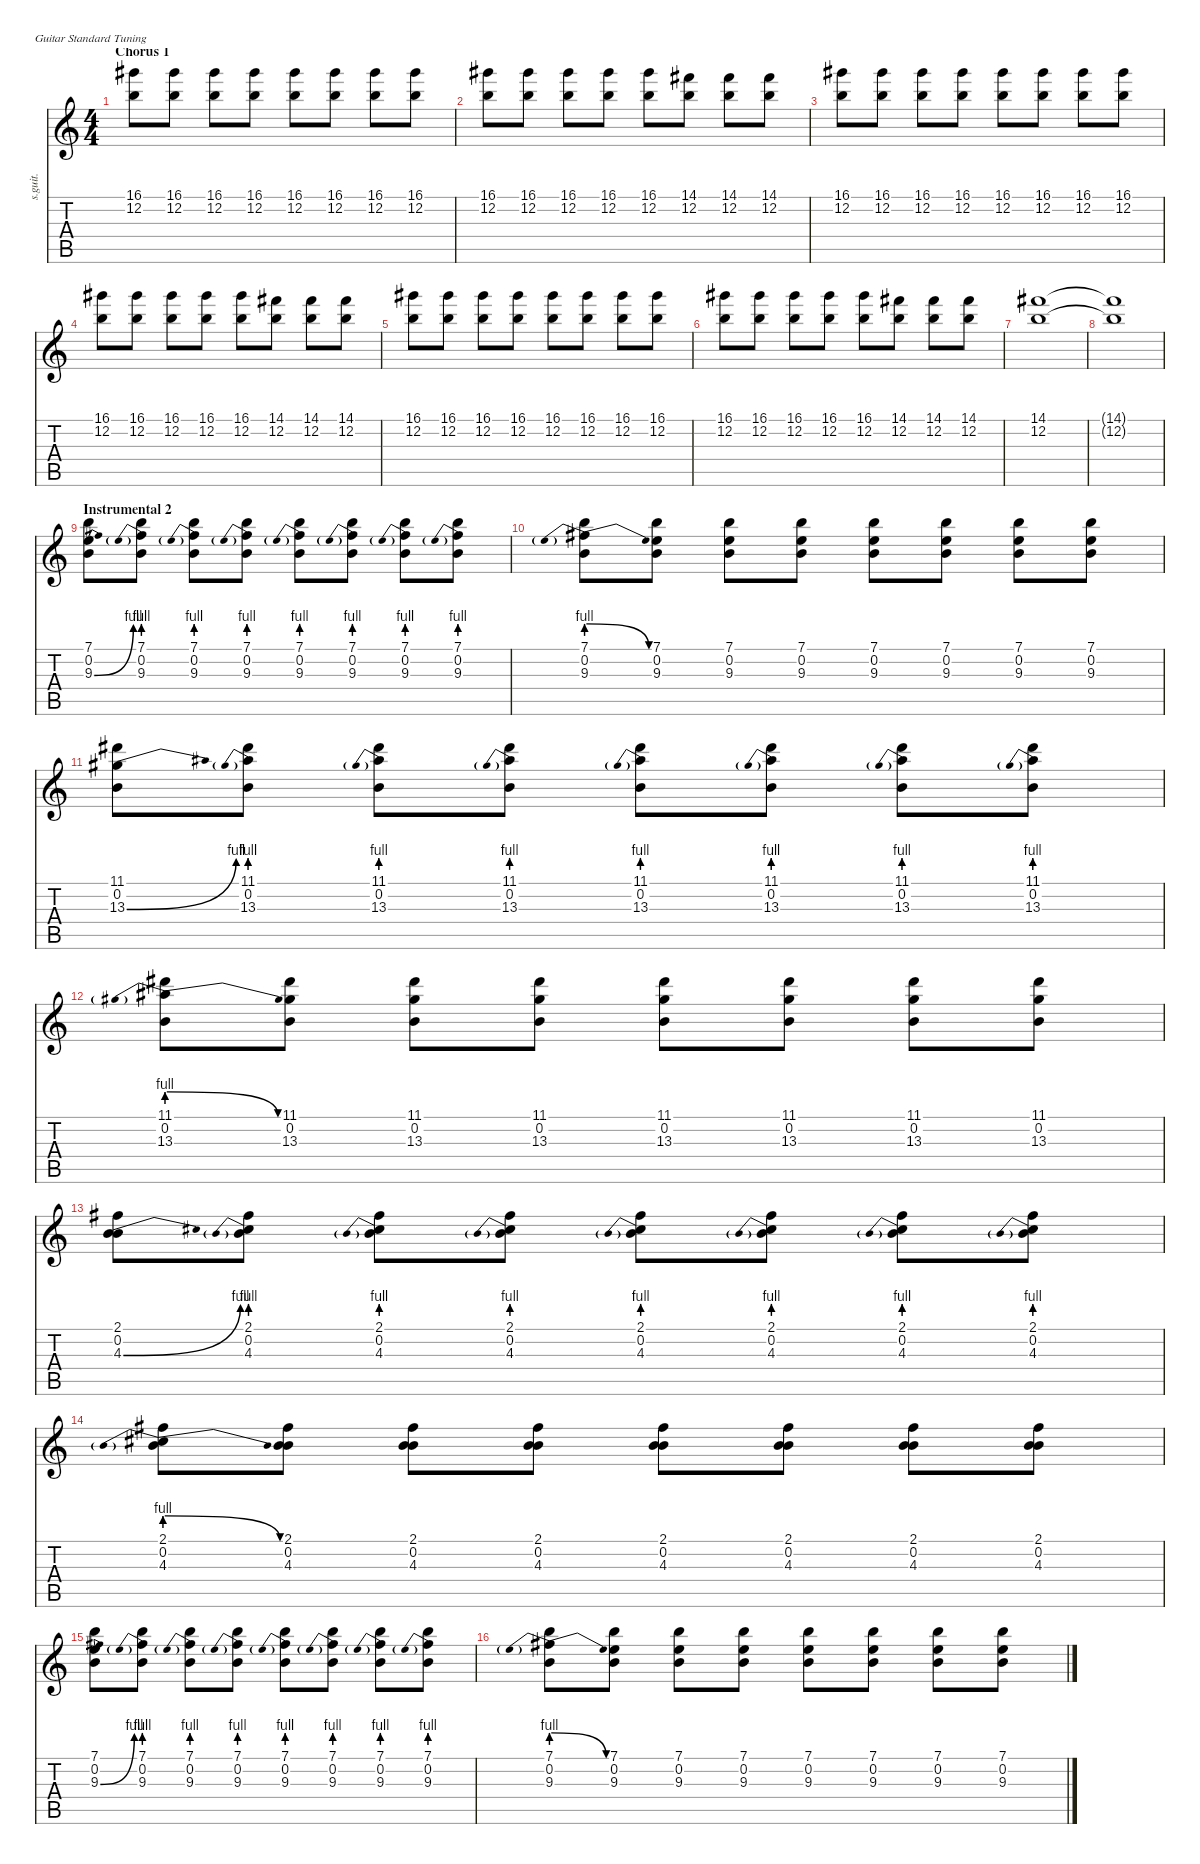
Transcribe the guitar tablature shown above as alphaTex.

\defaultSystemsLayout 4
\hideDynamics
\bracketExtendMode nobrackets
\track ("Jonny Buckland - Main" "s.guit.") {instrument electricguitarclean}
\staff {score tabs}
\tuning (E4 B3 G3 D3 A2 E2)
\ts (4 4)
\section ("" "Chorus 1")
\tempo (87 hide)
\clef g2
\ks c
(16.1{acc #} 12.2).8{lyrics (0 "") lyrics (1 "") lyrics (2 "") lyrics (3 "") lyrics (4 "") dy f} (16.1{acc #} 12.2).8{lyrics (0 "") lyrics (1 "") lyrics (2 "") lyrics (3 "") lyrics (4 "")} (16.1{acc #} 12.2).8{lyrics (0 "") lyrics (1 "") lyrics (2 "") lyrics (3 "") lyrics (4 "")} (16.1{acc #} 12.2).8{lyrics (0 "") lyrics (1 "") lyrics (2 "") lyrics (3 "") lyrics (4 "")} (16.1{acc #} 12.2).8{lyrics (0 "") lyrics (1 "") lyrics (2 "") lyrics (3 "") lyrics (4 "")} (16.1{acc #} 12.2).8{lyrics (0 "") lyrics (1 "") lyrics (2 "") lyrics (3 "") lyrics (4 "")} (16.1{acc #} 12.2).8{lyrics (0 "") lyrics (1 "") lyrics (2 "") lyrics (3 "") lyrics (4 "")} (16.1{acc #} 12.2).8{lyrics (0 "") lyrics (1 "") lyrics (2 "") lyrics (3 "") lyrics (4 "")} |
(16.1{acc #} 12.2).8{lyrics (0 "") lyrics (1 "") lyrics (2 "") lyrics (3 "") lyrics (4 "")} (16.1{acc #} 12.2).8{lyrics (0 "") lyrics (1 "") lyrics (2 "") lyrics (3 "") lyrics (4 "")} (16.1{acc #} 12.2).8{lyrics (0 "") lyrics (1 "") lyrics (2 "") lyrics (3 "") lyrics (4 "")} (16.1{acc #} 12.2).8{lyrics (0 "") lyrics (1 "") lyrics (2 "") lyrics (3 "") lyrics (4 "")} (16.1{acc #} 12.2).8{lyrics (0 "") lyrics (1 "") lyrics (2 "") lyrics (3 "") lyrics (4 "")} (14.1{acc #} 12.2).8{lyrics (0 "") lyrics (1 "") lyrics (2 "") lyrics (3 "") lyrics (4 "")} (14.1{acc #} 12.2).8{lyrics (0 "") lyrics (1 "") lyrics (2 "") lyrics (3 "") lyrics (4 "")} (14.1{acc #} 12.2).8{lyrics (0 "") lyrics (1 "") lyrics (2 "") lyrics (3 "") lyrics (4 "")} |
(16.1{acc #} 12.2).8{lyrics (0 "") lyrics (1 "") lyrics (2 "") lyrics (3 "") lyrics (4 "")} (16.1{acc #} 12.2).8{lyrics (0 "") lyrics (1 "") lyrics (2 "") lyrics (3 "") lyrics (4 "")} (16.1{acc #} 12.2).8{lyrics (0 "") lyrics (1 "") lyrics (2 "") lyrics (3 "") lyrics (4 "")} (16.1{acc #} 12.2).8{lyrics (0 "") lyrics (1 "") lyrics (2 "") lyrics (3 "") lyrics (4 "")} (16.1{acc #} 12.2).8{lyrics (0 "") lyrics (1 "") lyrics (2 "") lyrics (3 "") lyrics (4 "")} (16.1{acc #} 12.2).8{lyrics (0 "") lyrics (1 "") lyrics (2 "") lyrics (3 "") lyrics (4 "")} (16.1{acc #} 12.2).8{lyrics (0 "") lyrics (1 "") lyrics (2 "") lyrics (3 "") lyrics (4 "")} (16.1{acc #} 12.2).8{lyrics (0 "") lyrics (1 "") lyrics (2 "") lyrics (3 "") lyrics (4 "")} |
(16.1{acc #} 12.2).8{lyrics (0 "") lyrics (1 "") lyrics (2 "") lyrics (3 "") lyrics (4 "")} (16.1{acc #} 12.2).8{lyrics (0 "") lyrics (1 "") lyrics (2 "") lyrics (3 "") lyrics (4 "")} (16.1{acc #} 12.2).8{lyrics (0 "") lyrics (1 "") lyrics (2 "") lyrics (3 "") lyrics (4 "")} (16.1{acc #} 12.2).8{lyrics (0 "") lyrics (1 "") lyrics (2 "") lyrics (3 "") lyrics (4 "")} (16.1{acc #} 12.2).8{lyrics (0 "") lyrics (1 "") lyrics (2 "") lyrics (3 "") lyrics (4 "")} (14.1{acc #} 12.2).8{lyrics (0 "") lyrics (1 "") lyrics (2 "") lyrics (3 "") lyrics (4 "")} (14.1{acc #} 12.2).8{lyrics (0 "") lyrics (1 "") lyrics (2 "") lyrics (3 "") lyrics (4 "")} (14.1{acc #} 12.2).8{lyrics (0 "") lyrics (1 "") lyrics (2 "") lyrics (3 "") lyrics (4 "")} |
(16.1{acc #} 12.2).8{lyrics (0 "") lyrics (1 "") lyrics (2 "") lyrics (3 "") lyrics (4 "")} (16.1{acc #} 12.2).8{lyrics (0 "") lyrics (1 "") lyrics (2 "") lyrics (3 "") lyrics (4 "")} (16.1{acc #} 12.2).8{lyrics (0 "") lyrics (1 "") lyrics (2 "") lyrics (3 "") lyrics (4 "")} (16.1{acc #} 12.2).8{lyrics (0 "") lyrics (1 "") lyrics (2 "") lyrics (3 "") lyrics (4 "")} (16.1{acc #} 12.2).8{lyrics (0 "") lyrics (1 "") lyrics (2 "") lyrics (3 "") lyrics (4 "")} (16.1{acc #} 12.2).8{lyrics (0 "") lyrics (1 "") lyrics (2 "") lyrics (3 "") lyrics (4 "")} (16.1{acc #} 12.2).8{lyrics (0 "") lyrics (1 "") lyrics (2 "") lyrics (3 "") lyrics (4 "")} (16.1{acc #} 12.2).8{lyrics (0 "") lyrics (1 "") lyrics (2 "") lyrics (3 "") lyrics (4 "")} |
(16.1{acc #} 12.2).8{lyrics (0 "") lyrics (1 "") lyrics (2 "") lyrics (3 "") lyrics (4 "")} (16.1{acc #} 12.2).8{lyrics (0 "") lyrics (1 "") lyrics (2 "") lyrics (3 "") lyrics (4 "")} (16.1{acc #} 12.2).8{lyrics (0 "") lyrics (1 "") lyrics (2 "") lyrics (3 "") lyrics (4 "")} (16.1{acc #} 12.2).8{lyrics (0 "") lyrics (1 "") lyrics (2 "") lyrics (3 "") lyrics (4 "")} (16.1{acc #} 12.2).8{lyrics (0 "") lyrics (1 "") lyrics (2 "") lyrics (3 "") lyrics (4 "")} (14.1{acc #} 12.2).8{lyrics (0 "") lyrics (1 "") lyrics (2 "") lyrics (3 "") lyrics (4 "")} (14.1{acc #} 12.2).8{lyrics (0 "") lyrics (1 "") lyrics (2 "") lyrics (3 "") lyrics (4 "")} (14.1{acc #} 12.2).8{lyrics (0 "") lyrics (1 "") lyrics (2 "") lyrics (3 "") lyrics (4 "")} |
(14.1{acc #} 12.2).1{lyrics (0 "") lyrics (1 "") lyrics (2 "") lyrics (3 "") lyrics (4 "")} |
(14.1{t acc #} 12.2{t}).1{lyrics (0 "") lyrics (1 "") lyrics (2 "") lyrics (3 "") lyrics (4 "")} |
\section ("" "Instrumental 2")
(7.1 0.2 9.3{be (bend 0 0 60 4)}).8{lyrics (0 "") lyrics (1 "") lyrics (2 "") lyrics (3 "") lyrics (4 "")} (7.1 0.2 9.3{be (prebend 0 4 60 4)}).8{lyrics (0 "") lyrics (1 "") lyrics (2 "") lyrics (3 "") lyrics (4 "")} (7.1 0.2 9.3{be (prebend 0 4 60 4)}).8{lyrics (0 "") lyrics (1 "") lyrics (2 "") lyrics (3 "") lyrics (4 "")} (7.1 0.2 9.3{be (prebend 0 4 60 4)}).8{lyrics (0 "") lyrics (1 "") lyrics (2 "") lyrics (3 "") lyrics (4 "")} (7.1 0.2 9.3{be (prebend 0 4 60 4)}).8{lyrics (0 "") lyrics (1 "") lyrics (2 "") lyrics (3 "") lyrics (4 "")} (7.1 0.2 9.3{be (prebend 0 4 60 4)}).8{lyrics (0 "") lyrics (1 "") lyrics (2 "") lyrics (3 "") lyrics (4 "")} (7.1 0.2 9.3{be (prebend 0 4 60 4)}).8{lyrics (0 "") lyrics (1 "") lyrics (2 "") lyrics (3 "") lyrics (4 "")} (7.1 0.2 9.3{be (prebend 0 4 60 4)}).8{lyrics (0 "") lyrics (1 "") lyrics (2 "") lyrics (3 "") lyrics (4 "")} |
(7.1 0.2 9.3{be (prebendrelease 0 4 30 0)}).8{lyrics (0 "") lyrics (1 "") lyrics (2 "") lyrics (3 "") lyrics (4 "")} (7.1 0.2 9.3).8{lyrics (0 "") lyrics (1 "") lyrics (2 "") lyrics (3 "") lyrics (4 "")} (7.1 0.2 9.3).8{lyrics (0 "") lyrics (1 "") lyrics (2 "") lyrics (3 "") lyrics (4 "")} (7.1 0.2 9.3).8{lyrics (0 "") lyrics (1 "") lyrics (2 "") lyrics (3 "") lyrics (4 "")} (7.1 0.2 9.3).8{lyrics (0 "") lyrics (1 "") lyrics (2 "") lyrics (3 "") lyrics (4 "")} (7.1 0.2 9.3).8{lyrics (0 "") lyrics (1 "") lyrics (2 "") lyrics (3 "") lyrics (4 "")} (7.1 0.2 9.3).8{lyrics (0 "") lyrics (1 "") lyrics (2 "") lyrics (3 "") lyrics (4 "")} (7.1 0.2 9.3).8{lyrics (0 "") lyrics (1 "") lyrics (2 "") lyrics (3 "") lyrics (4 "")} |
(11.1{acc #} 0.2 13.3{be (bend 0 0 60 4) acc #}).8{lyrics (0 "") lyrics (1 "") lyrics (2 "") lyrics (3 "") lyrics (4 "")} (11.1{acc #} 0.2 13.3{be (prebend 0 4 60 4)}).8{lyrics (0 "") lyrics (1 "") lyrics (2 "") lyrics (3 "") lyrics (4 "")} (11.1{acc #} 0.2 13.3{be (prebend 0 4 60 4)}).8{lyrics (0 "") lyrics (1 "") lyrics (2 "") lyrics (3 "") lyrics (4 "")} (11.1{acc #} 0.2 13.3{be (prebend 0 4 60 4)}).8{lyrics (0 "") lyrics (1 "") lyrics (2 "") lyrics (3 "") lyrics (4 "")} (11.1{acc #} 0.2 13.3{be (prebend 0 4 60 4)}).8{lyrics (0 "") lyrics (1 "") lyrics (2 "") lyrics (3 "") lyrics (4 "")} (11.1{acc #} 0.2 13.3{be (prebend 0 4 60 4)}).8{lyrics (0 "") lyrics (1 "") lyrics (2 "") lyrics (3 "") lyrics (4 "")} (11.1{acc #} 0.2 13.3{be (prebend 0 4 60 4)}).8{lyrics (0 "") lyrics (1 "") lyrics (2 "") lyrics (3 "") lyrics (4 "")} (11.1{acc #} 0.2 13.3{be (prebend 0 4 60 4)}).8{lyrics (0 "") lyrics (1 "") lyrics (2 "") lyrics (3 "") lyrics (4 "")} |
(11.1{acc #} 0.2 13.3{be (prebendrelease 0 4 30 0)}).8{lyrics (0 "") lyrics (1 "") lyrics (2 "") lyrics (3 "") lyrics (4 "")} (11.1{acc #} 0.2 13.3{acc #}).8{lyrics (0 "") lyrics (1 "") lyrics (2 "") lyrics (3 "") lyrics (4 "")} (11.1{acc #} 0.2 13.3{acc #}).8{lyrics (0 "") lyrics (1 "") lyrics (2 "") lyrics (3 "") lyrics (4 "")} (11.1{acc #} 0.2 13.3{acc #}).8{lyrics (0 "") lyrics (1 "") lyrics (2 "") lyrics (3 "") lyrics (4 "")} (11.1{acc #} 0.2 13.3{acc #}).8{lyrics (0 "") lyrics (1 "") lyrics (2 "") lyrics (3 "") lyrics (4 "")} (11.1{acc #} 0.2 13.3{acc #}).8{lyrics (0 "") lyrics (1 "") lyrics (2 "") lyrics (3 "") lyrics (4 "")} (11.1{acc #} 0.2 13.3{acc #}).8{lyrics (0 "") lyrics (1 "") lyrics (2 "") lyrics (3 "") lyrics (4 "")} (11.1{acc #} 0.2 13.3{acc #}).8{lyrics (0 "") lyrics (1 "") lyrics (2 "") lyrics (3 "") lyrics (4 "")} |
(2.1{acc #} 0.2 4.3{be (bend 0 0 60 4)}).8{lyrics (0 "") lyrics (1 "") lyrics (2 "") lyrics (3 "") lyrics (4 "")} (2.1{acc #} 0.2 4.3{be (prebend 0 4 60 4)}).8{lyrics (0 "") lyrics (1 "") lyrics (2 "") lyrics (3 "") lyrics (4 "")} (2.1{acc #} 0.2 4.3{be (prebend 0 4 60 4)}).8{lyrics (0 "") lyrics (1 "") lyrics (2 "") lyrics (3 "") lyrics (4 "")} (2.1{acc #} 0.2 4.3{be (prebend 0 4 60 4)}).8{lyrics (0 "") lyrics (1 "") lyrics (2 "") lyrics (3 "") lyrics (4 "")} (2.1{acc #} 0.2 4.3{be (prebend 0 4 60 4)}).8{lyrics (0 "") lyrics (1 "") lyrics (2 "") lyrics (3 "") lyrics (4 "")} (2.1{acc #} 0.2 4.3{be (prebend 0 4 60 4)}).8{lyrics (0 "") lyrics (1 "") lyrics (2 "") lyrics (3 "") lyrics (4 "")} (2.1{acc #} 0.2 4.3{be (prebend 0 4 60 4)}).8{lyrics (0 "") lyrics (1 "") lyrics (2 "") lyrics (3 "") lyrics (4 "")} (2.1{acc #} 0.2 4.3{be (prebend 0 4 60 4)}).8{lyrics (0 "") lyrics (1 "") lyrics (2 "") lyrics (3 "") lyrics (4 "")} |
(2.1{acc #} 0.2 4.3{be (prebendrelease 0 4 30 0)}).8{lyrics (0 "") lyrics (1 "") lyrics (2 "") lyrics (3 "") lyrics (4 "")} (2.1{acc #} 0.2 4.3).8{lyrics (0 "") lyrics (1 "") lyrics (2 "") lyrics (3 "") lyrics (4 "")} (2.1{acc #} 0.2 4.3).8{lyrics (0 "") lyrics (1 "") lyrics (2 "") lyrics (3 "") lyrics (4 "")} (2.1{acc #} 0.2 4.3).8{lyrics (0 "") lyrics (1 "") lyrics (2 "") lyrics (3 "") lyrics (4 "")} (2.1{acc #} 0.2 4.3).8{lyrics (0 "") lyrics (1 "") lyrics (2 "") lyrics (3 "") lyrics (4 "")} (2.1{acc #} 0.2 4.3).8{lyrics (0 "") lyrics (1 "") lyrics (2 "") lyrics (3 "") lyrics (4 "")} (2.1{acc #} 0.2 4.3).8{lyrics (0 "") lyrics (1 "") lyrics (2 "") lyrics (3 "") lyrics (4 "")} (2.1{acc #} 0.2 4.3).8{lyrics (0 "") lyrics (1 "") lyrics (2 "") lyrics (3 "") lyrics (4 "")} |
(7.1 0.2 9.3{be (bend 0 0 60 4)}).8{lyrics (0 "") lyrics (1 "") lyrics (2 "") lyrics (3 "") lyrics (4 "")} (7.1 0.2 9.3{be (prebend 0 4 60 4)}).8{lyrics (0 "") lyrics (1 "") lyrics (2 "") lyrics (3 "") lyrics (4 "")} (7.1 0.2 9.3{be (prebend 0 4 60 4)}).8{lyrics (0 "") lyrics (1 "") lyrics (2 "") lyrics (3 "") lyrics (4 "")} (7.1 0.2 9.3{be (prebend 0 4 60 4)}).8{lyrics (0 "") lyrics (1 "") lyrics (2 "") lyrics (3 "") lyrics (4 "")} (7.1 0.2 9.3{be (prebend 0 4 60 4)}).8{lyrics (0 "") lyrics (1 "") lyrics (2 "") lyrics (3 "") lyrics (4 "")} (7.1 0.2 9.3{be (prebend 0 4 60 4)}).8{lyrics (0 "") lyrics (1 "") lyrics (2 "") lyrics (3 "") lyrics (4 "")} (7.1 0.2 9.3{be (prebend 0 4 60 4)}).8{lyrics (0 "") lyrics (1 "") lyrics (2 "") lyrics (3 "") lyrics (4 "")} (7.1 0.2 9.3{be (prebend 0 4 60 4)}).8{lyrics (0 "") lyrics (1 "") lyrics (2 "") lyrics (3 "") lyrics (4 "")} |
(7.1 0.2 9.3{be (prebendrelease 0 4 30 0)}).8{lyrics (0 "") lyrics (1 "") lyrics (2 "") lyrics (3 "") lyrics (4 "")} (7.1 0.2 9.3).8{lyrics (0 "") lyrics (1 "") lyrics (2 "") lyrics (3 "") lyrics (4 "")} (7.1 0.2 9.3).8{lyrics (0 "") lyrics (1 "") lyrics (2 "") lyrics (3 "") lyrics (4 "")} (7.1 0.2 9.3).8{lyrics (0 "") lyrics (1 "") lyrics (2 "") lyrics (3 "") lyrics (4 "")} (7.1 0.2 9.3).8{lyrics (0 "") lyrics (1 "") lyrics (2 "") lyrics (3 "") lyrics (4 "")} (7.1 0.2 9.3).8{lyrics (0 "") lyrics (1 "") lyrics (2 "") lyrics (3 "") lyrics (4 "")} (7.1 0.2 9.3).8{lyrics (0 "") lyrics (1 "") lyrics (2 "") lyrics (3 "") lyrics (4 "")} (7.1 0.2 9.3).8{lyrics (0 "") lyrics (1 "") lyrics (2 "") lyrics (3 "") lyrics (4 "")}
